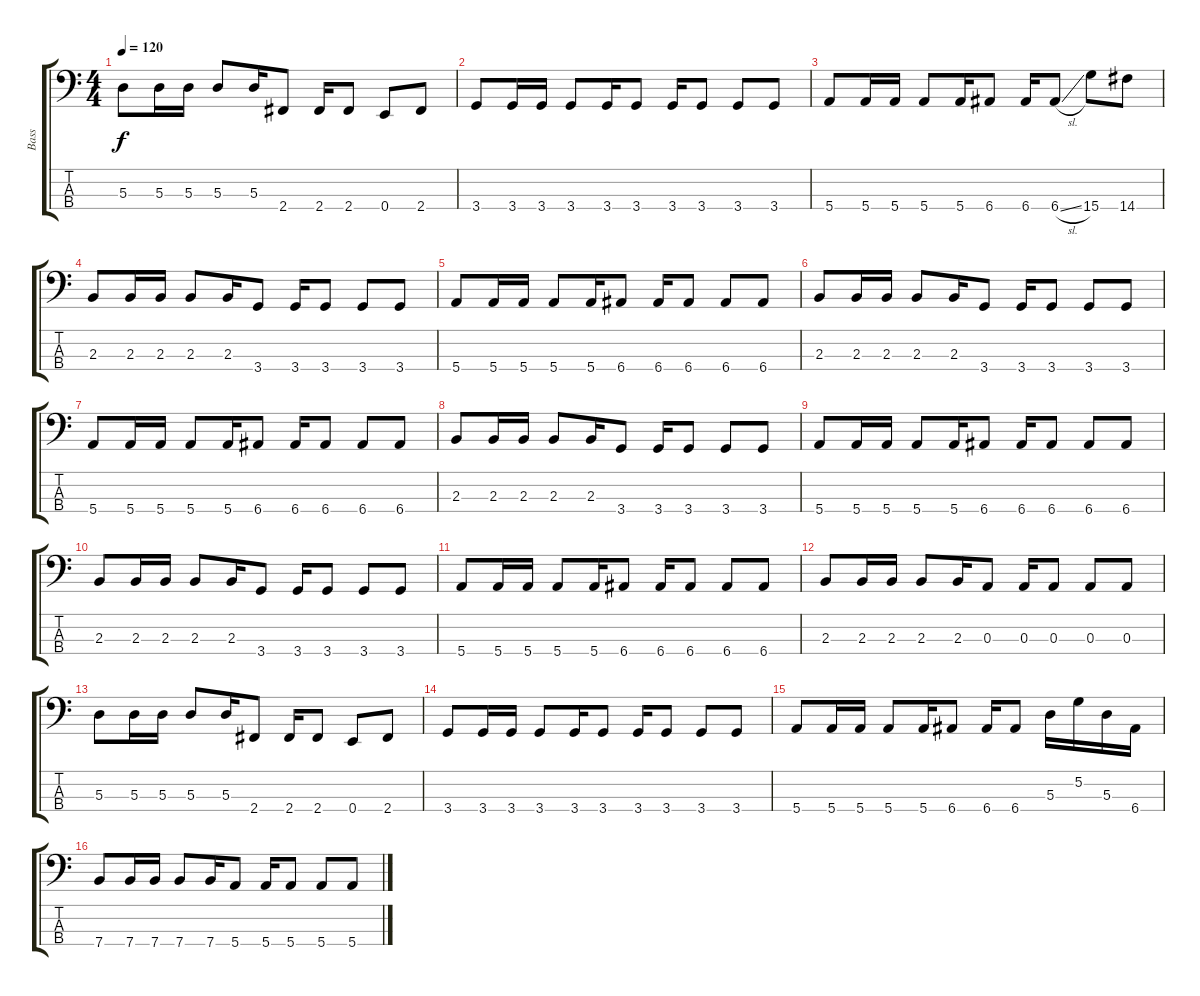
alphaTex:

\track ("Bass" "Bass") {instrument electricbassfinger}
\staff {score tabs}
\tuning (G2 D2 A1 E1) {hide}
\ts (4 4)
\tempo 120
\clef f4
\ks c
5.3.8{dy f} 5.3.16 5.3.16 5.3.8 5.3.16 2.4.8 2.4.16 2.4.8 0.4.8 2.4.8 |
3.4.8 3.4.16 3.4.16 3.4.8 3.4.16 3.4.8 3.4.16 3.4.8 3.4.8 3.4.8 |
5.4.8 5.4.16 5.4.16 5.4.8 5.4.16 6.4.8 6.4.16 6.4{sl}.8 15.4.8 14.4.8 |
2.3.8 2.3.16 2.3.16 2.3.8 2.3.16 3.4.8 3.4.16 3.4.8 3.4.8 3.4.8 |
5.4.8 5.4.16 5.4.16 5.4.8 5.4.16 6.4.8 6.4.16 6.4.8 6.4.8 6.4.8 |
2.3.8 2.3.16 2.3.16 2.3.8 2.3.16 3.4.8 3.4.16 3.4.8 3.4.8 3.4.8 |
5.4.8 5.4.16 5.4.16 5.4.8 5.4.16 6.4.8 6.4.16 6.4.8 6.4.8 6.4.8 |
2.3.8 2.3.16 2.3.16 2.3.8 2.3.16 3.4.8 3.4.16 3.4.8 3.4.8 3.4.8 |
5.4.8 5.4.16 5.4.16 5.4.8 5.4.16 6.4.8 6.4.16 6.4.8 6.4.8 6.4.8 |
2.3.8 2.3.16 2.3.16 2.3.8 2.3.16 3.4.8 3.4.16 3.4.8 3.4.8 3.4.8 |
5.4.8 5.4.16 5.4.16 5.4.8 5.4.16 6.4.8 6.4.16 6.4.8 6.4.8 6.4.8 |
2.3.8 2.3.16 2.3.16 2.3.8 2.3.16 0.3.8 0.3.16 0.3.8 0.3.8 0.3.8 |
5.3.8 5.3.16 5.3.16 5.3.8 5.3.16 2.4.8 2.4.16 2.4.8 0.4.8 2.4.8 |
3.4.8 3.4.16 3.4.16 3.4.8 3.4.16 3.4.8 3.4.16 3.4.8 3.4.8 3.4.8 |
5.4.8 5.4.16 5.4.16 5.4.8 5.4.16 6.4.8 6.4.16 6.4.8 5.3.16 5.2.16 5.3.16 6.4.16 |
7.4.8 7.4.16 7.4.16 7.4.8 7.4.16 5.4.8 5.4.16 5.4.8 5.4.8 5.4.8
